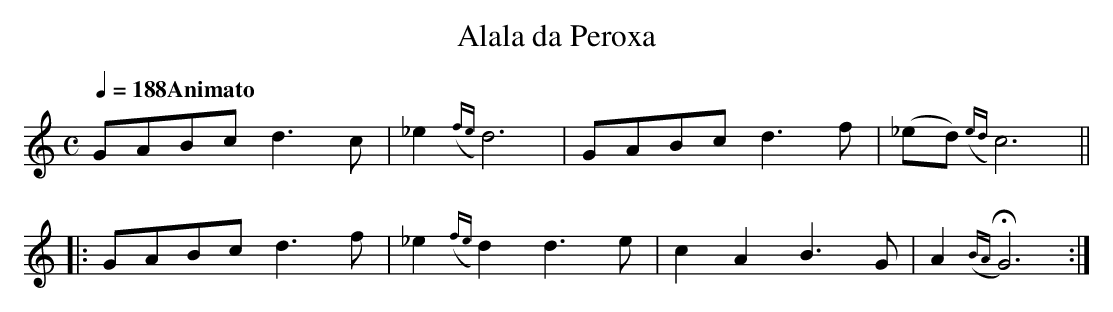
X:1
T:Alala da Peroxa
M:C
L:1/8
Q:1/4=188 "Animato"
K:GMix %major-phrygian on G
  GABc d3c|_e2 ({fe}d6)    |GABc d3f|(_ed) ({ed} c6)||
|:GABc d3f|_e2 ({fe}d2) d3e|c2A2 B3G|  A2  ({BA}HG6):|

Here is an English example (cited by Vargjas without a title):
